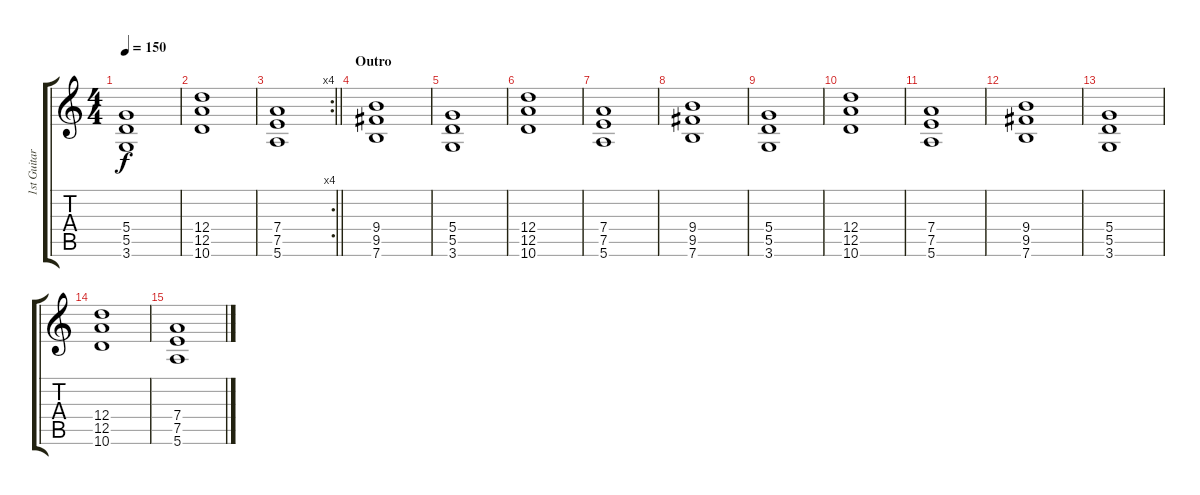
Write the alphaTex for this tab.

\track ("1st Guitar" "1st Guitar") {instrument distortionguitar}
\staff {score tabs}
\tuning (E4 B3 G3 D3 A2 E2) {hide}
\ts (4 4)
\tempo 150
\clef g2
\ks c
(5.4 5.5 3.6).1{dy f} |
(12.4 12.5 10.6).1 |
\rc 4
\barLineRight lightlight
(7.4 7.5 5.6).1 |
\section ("" "Outro")
(9.4 9.5 7.6).1{volume 10} |
(5.4 5.5 3.6).1 |
(12.4 12.5 10.6).1{volume 8} |
(7.4 7.5 5.6).1 |
(9.4 9.5 7.6).1{volume 6} |
(5.4 5.5 3.6).1 |
(12.4 12.5 10.6).1{volume 4} |
(7.4 7.5 5.6).1 |
(9.4 9.5 7.6).1{volume 2} |
(5.4 5.5 3.6).1 |
(12.4 12.5 10.6).1{volume 0} |
(7.4 7.5 5.6).1
